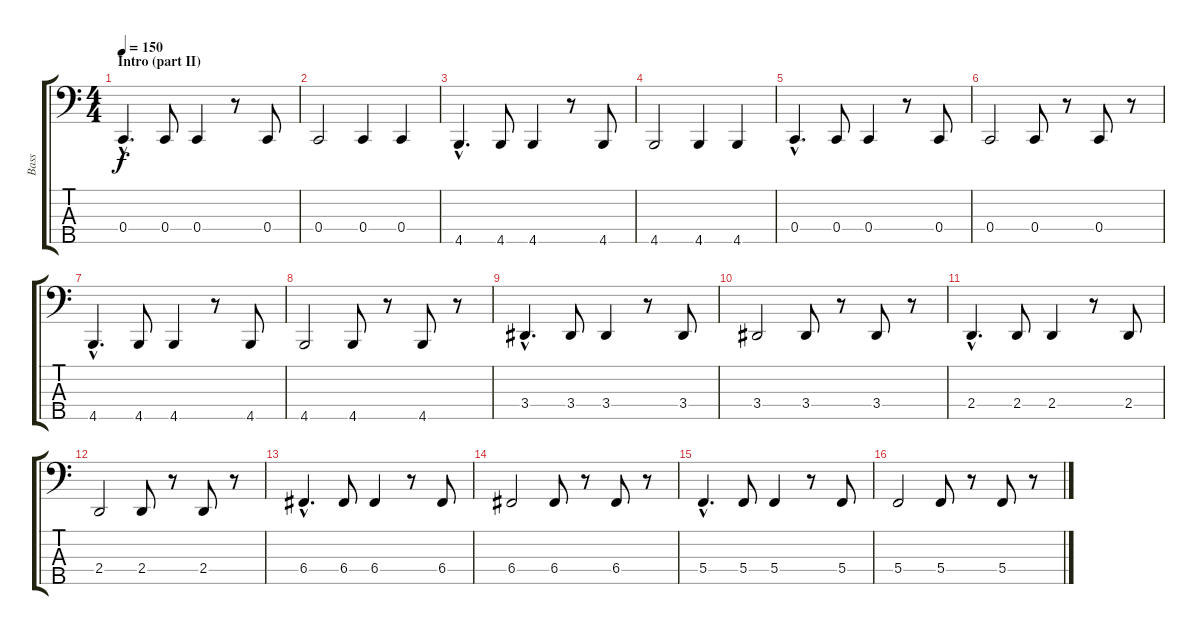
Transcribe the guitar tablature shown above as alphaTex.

\track ("Bass" "Bass") {instrument electricbassfinger}
\staff {score tabs}
\tuning (Eb2 Bb1 F1 C1 G0) {hide}
\ts (4 4)
\section ("" "Intro (part II)")
\tempo 150
\clef f4
\ks c
0.4{hac}.4{d dy f} 0.4.8 0.4.4 r.8 0.4.8 |
0.4.2 0.4.4 0.4.4 |
4.5{hac}.4{d} 4.5.8 4.5.4 r.8 4.5.8 |
4.5.2 4.5.4 4.5.4 |
0.4{hac}.4{d} 0.4.8 0.4.4 r.8 0.4.8 |
0.4.2 0.4.8 r.8 0.4.8 r.8 |
4.5{hac}.4{d} 4.5.8 4.5.4 r.8 4.5.8 |
4.5.2 4.5.8 r.8 4.5.8 r.8 |
3.4{hac}.4{d} 3.4.8 3.4.4 r.8 3.4.8 |
3.4.2 3.4.8 r.8 3.4.8 r.8 |
2.4{hac}.4{d} 2.4.8 2.4.4 r.8 2.4.8 |
2.4.2 2.4.8 r.8 2.4.8 r.8 |
6.4{hac}.4{d} 6.4.8 6.4.4 r.8 6.4.8 |
6.4.2 6.4.8 r.8 6.4.8 r.8 |
5.4{hac}.4{d} 5.4.8 5.4.4 r.8 5.4.8 |
5.4.2 5.4.8 r.8 5.4.8 r.8
